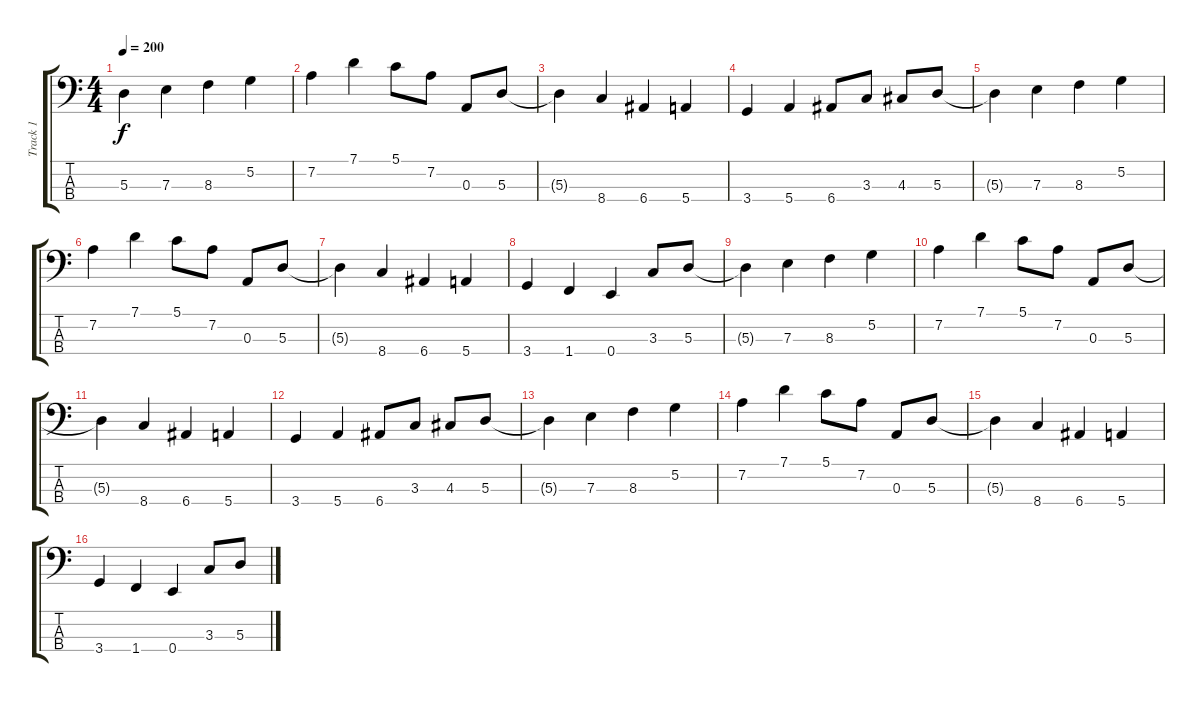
\track ("Track 1" "Track 1") {instrument electricbassfinger}
\staff {score tabs}
\tuning (G2 D2 A1 E1) {hide}
\ts (4 4)
\tempo 200
\clef f4
\ks c
5.3{t}.4{dy f} 7.3.4 8.3.4 5.2.4 |
7.2.4 7.1.4 5.1.8 7.2.8 0.3.8 5.3.8 |
5.3{t}.4 8.4.4 6.4.4 5.4.4 |
3.4.4 5.4.4 6.4.8 3.3.8 4.3.8 5.3.8 |
5.3{t}.4 7.3.4 8.3.4 5.2.4 |
7.2.4 7.1.4 5.1.8 7.2.8 0.3.8 5.3.8 |
5.3{t}.4 8.4.4 6.4.4 5.4.4 |
3.4.4 1.4.4 0.4.4 3.3.8 5.3.8 |
5.3{t}.4 7.3.4 8.3.4 5.2.4 |
7.2.4 7.1.4 5.1.8 7.2.8 0.3.8 5.3.8 |
5.3{t}.4 8.4.4 6.4.4 5.4.4 |
3.4.4 5.4.4 6.4.8 3.3.8 4.3.8 5.3.8 |
5.3{t}.4 7.3.4 8.3.4 5.2.4 |
7.2.4 7.1.4 5.1.8 7.2.8 0.3.8 5.3.8 |
5.3{t}.4 8.4.4 6.4.4 5.4.4 |
3.4.4 1.4.4 0.4.4 3.3.8 5.3.8
